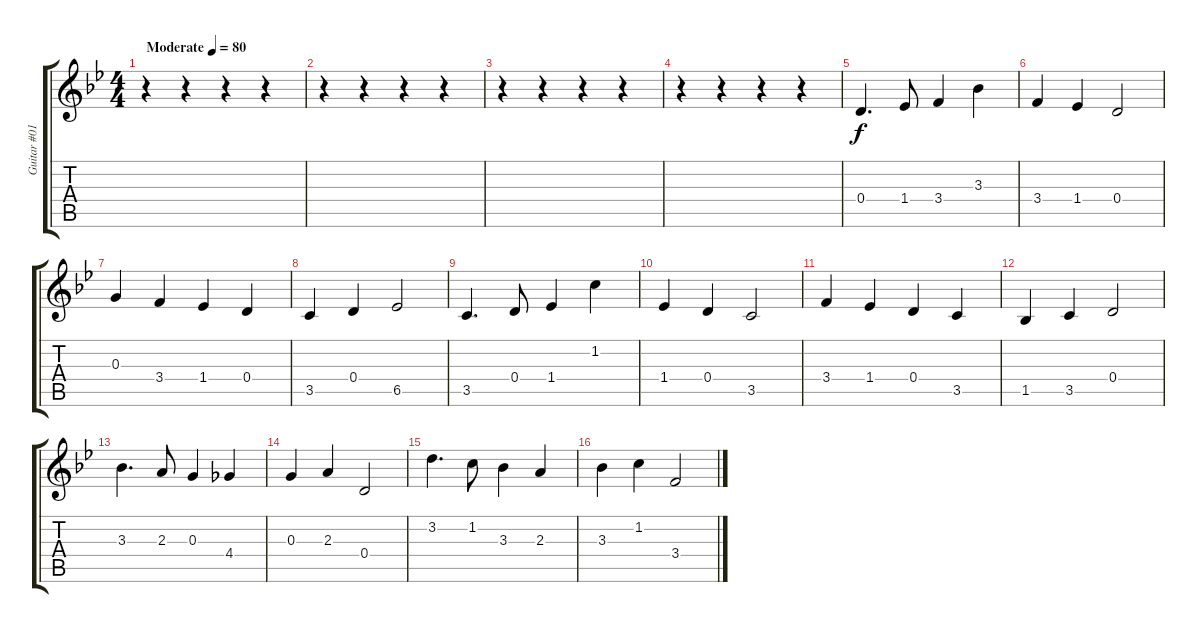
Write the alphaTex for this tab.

\track ("Guitar #01 - Guitar Player" "Guitar #01") {instrument overdrivenguitar}
\staff {score tabs}
\tuning (E4 B3 G3 D3 A2 E2) {hide}
\ts (4 4)
\tempo (80 "Moderate")
\clef g2
\ks bb
r.4{dy f instrument overdrivenguitar} r.4 r.4 r.4 |
r.4 r.4 r.4 r.4 |
r.4 r.4 r.4 r.4 |
r.4 r.4 r.4 r.4 |
0.4.4{d} 1.4.8 3.4.4 3.3.4 |
3.4.4 1.4.4 0.4.2 |
0.3.4 3.4.4 1.4.4 0.4.4 |
3.5.4 0.4.4 6.5.2 |
3.5.4{d} 0.4.8 1.4.4 1.2.4 |
1.4.4 0.4.4 3.5.2 |
3.4.4 1.4.4 0.4.4 3.5.4 |
1.5.4 3.5.4 0.4.2 |
3.3.4{d} 2.3.8 0.3.4 4.4.4 |
0.3.4 2.3.4 0.4.2 |
3.2.4{d} 1.2.8 3.3.4 2.3.4 |
3.3.4 1.2.4 3.4.2
